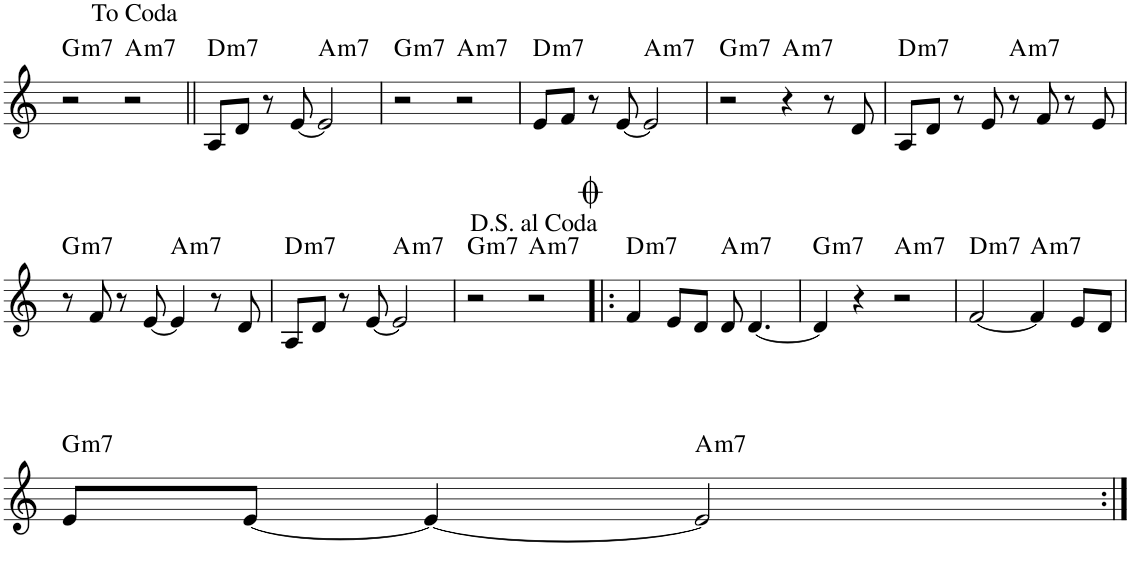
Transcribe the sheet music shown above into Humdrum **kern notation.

**kern	**harte
*part1	*part1
*staff1	*
*I"Piano	*
*I'Pno.	*
!!LO:PB:g=z
*clefG2	*
*k[]	*
*M4/4	*
=44	=44
!	!LO:H:kt=m7
2r	G:min7
!	!LO:H:kt=m7
2r	A:min7
=45||	=45||
!	!LO:H:kt=m7
8A/L	D:min7
8d/J	.
8r	.
[8e/	.
!	!LO:H:kt=m7
2e/]	A:min7
=46	=46
!	!LO:H:kt=m7
2r	G:min7
!	!LO:H:kt=m7
2r	A:min7
=47	=47
!	!LO:H:kt=m7
8e/L	D:min7
8f/J	.
8r	.
[8e/	.
!	!LO:H:kt=m7
2e/]	A:min7
=48	=48
!	!LO:H:kt=m7
2r	G:min7
!	!LO:H:kt=m7
4r	A:min7
8r	.
8d/	.
=49	=49
!	!LO:H:kt=m7
8A/L	D:min7
8d/J	.
8r	.
8e/	.
!	!LO:H:kt=m7
8r	A:min7
8f/	.
8r	.
8e/	.
!!LO:LB:g=z
=50	=50
!	!LO:H:kt=m7
8r	G:min7
8f/	.
8r	.
[8e/	.
!	!LO:H:kt=m7
4e/]	A:min7
8r	.
8d/	.
=51	=51
!	!LO:H:kt=m7
8A/L	D:min7
8d/J	.
8r	.
[8e/	.
!	!LO:H:kt=m7
2e/]	A:min7
=52	=52
!	!LO:H:kt=m7
2r	G:min7
!	!LO:H:kt=m7
2r	A:min7
=53!|:	=53!|:
!	!LO:H:kt=m7
4f/	D:min7
8e/L	.
8d/J	.
!	!LO:H:kt=m7
8d/	A:min7
[4.d/	.
=54	=54
!	!LO:H:kt=m7
4d/]	G:min7
4r	.
!	!LO:H:kt=m7
2r	A:min7
=55	=55
!	!LO:H:kt=m7
[2f/	D:min7
!	!LO:H:kt=m7
4f/]	A:min7
8e/L	.
8d/J	.
!!LO:LB:g=z
=56	=56
!	!LO:H:kt=m7
8e/L	G:min7
[8e/J	.
4e/_	.
!	!LO:H:kt=m7
2e/]	A:min7
=:|!	=:|!
*-	*-
